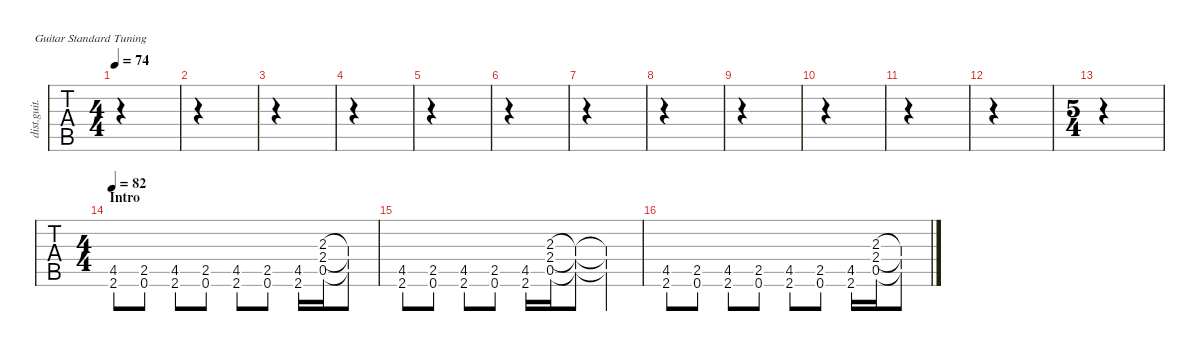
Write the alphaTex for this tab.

\defaultSystemsLayout 2
\hideDynamics
\bracketExtendMode nobrackets
\otherSystemsTrackNameOrientation horizontal
\track ("Guitar II" "dist.guit.") {instrument distortionguitar}
\staff {tabs}
\tuning (E4 B3 G3 D3 A2 E2)
\ts (4 4)
\beaming (8 2 2 2 2)
\tempo 74
\clef g2
\ks g
|
|
|
|
|
|
|
|
|
|
|
|
\ts (5 4)
\beaming (8 5 5)
|
\ts (4 4)
\beaming (8 2 2 2 2)
\section ("" "Intro")
\tempo 82
(2.6{st} 4.5{st}).8 (0.6{st} 2.5{st}).8 (2.6{st} 4.5{st}).8 (0.6{st} 2.5{st}).8 (2.6{st} 4.5{st}).8 (0.6{st} 2.5{st}).8 (2.6 4.5).16 (0.5 2.4 2.3).16 (2.4{t} 0.5{t} 2.3{t}).8 |
(2.6{st} 4.5{st}).8 (0.6{st} 2.5{st}).8 (2.6{st} 4.5{st}).8 (0.6{st} 2.5{st}).8 (2.6 4.5).16 (0.5 2.4 2.3).16 (2.4{t} 0.5{t} 2.3{t}).8 (2.4{t} 0.5{t} 2.3{t}).4 |
(2.6{st} 4.5{st}).8 (0.6{st} 2.5{st}).8 (2.6{st} 4.5{st}).8 (0.6{st} 2.5{st}).8 (2.6{st} 4.5{st}).8 (0.6{st} 2.5{st}).8 (2.6 4.5).16 (0.5 2.4 2.3).16 (2.4{t} 0.5{t} 2.3{t}).8
